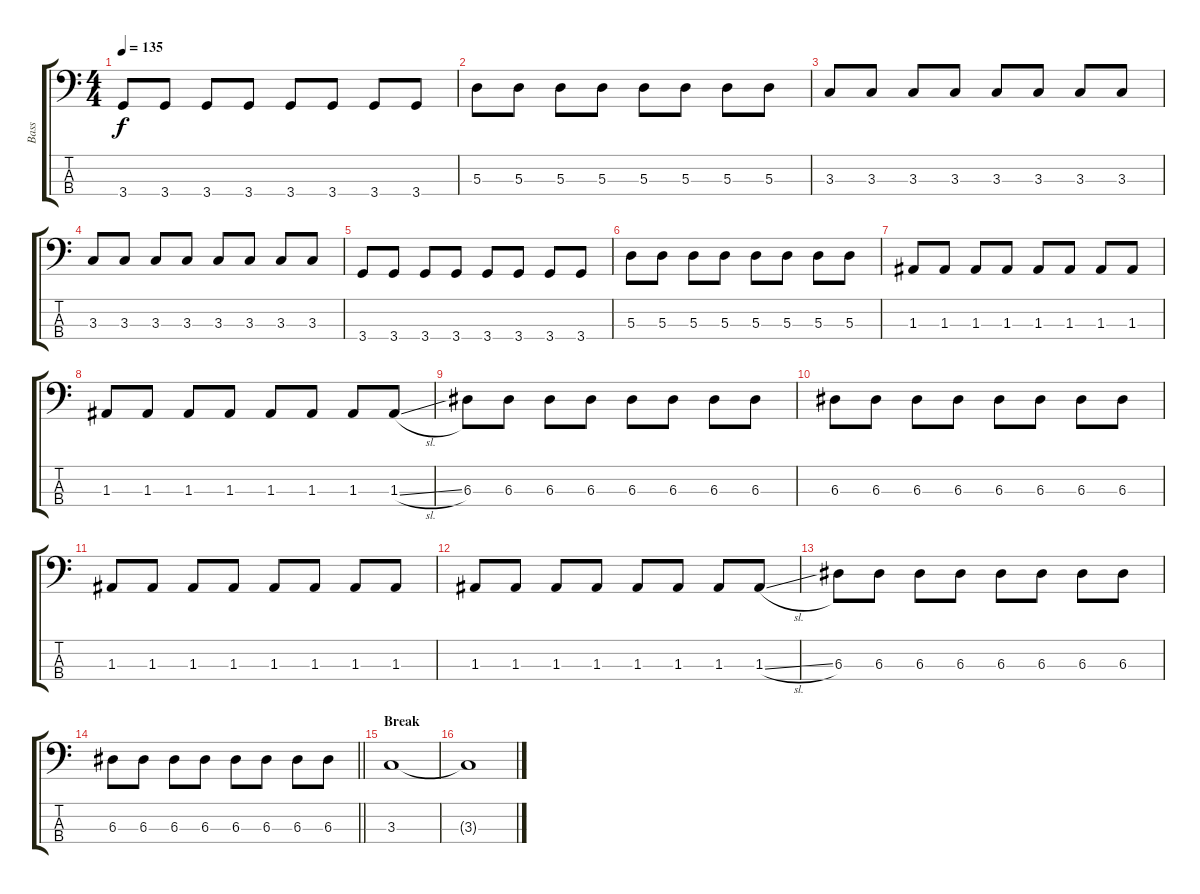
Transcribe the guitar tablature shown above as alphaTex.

\track ("Bass" "Bass") {instrument electricbassfinger}
\staff {score tabs}
\tuning (G2 D2 A1 E1) {hide}
\ts (4 4)
\tempo 135
\clef f4
\ks c
3.4.8{dy f} 3.4.8 3.4.8 3.4.8 3.4.8 3.4.8 3.4.8 3.4.8 |
5.3.8 5.3.8 5.3.8 5.3.8 5.3.8 5.3.8 5.3.8 5.3.8 |
3.3.8 3.3.8 3.3.8 3.3.8 3.3.8 3.3.8 3.3.8 3.3.8 |
3.3.8 3.3.8 3.3.8 3.3.8 3.3.8 3.3.8 3.3.8 3.3.8 |
3.4.8 3.4.8 3.4.8 3.4.8 3.4.8 3.4.8 3.4.8 3.4.8 |
5.3.8 5.3.8 5.3.8 5.3.8 5.3.8 5.3.8 5.3.8 5.3.8 |
1.3.8 1.3.8 1.3.8 1.3.8 1.3.8 1.3.8 1.3.8 1.3.8 |
1.3.8 1.3.8 1.3.8 1.3.8 1.3.8 1.3.8 1.3.8 1.3{sl}.8 |
6.3.8 6.3.8 6.3.8 6.3.8 6.3.8 6.3.8 6.3.8 6.3.8 |
6.3.8 6.3.8 6.3.8 6.3.8 6.3.8 6.3.8 6.3.8 6.3.8 |
1.3.8 1.3.8 1.3.8 1.3.8 1.3.8 1.3.8 1.3.8 1.3.8 |
1.3.8 1.3.8 1.3.8 1.3.8 1.3.8 1.3.8 1.3.8 1.3{sl}.8 |
6.3.8 6.3.8 6.3.8 6.3.8 6.3.8 6.3.8 6.3.8 6.3.8 |
\barLineRight lightlight
6.3.8 6.3.8 6.3.8 6.3.8 6.3.8 6.3.8 6.3.8 6.3.8 |
\section ("" "Break")
3.3.1 |
3.3{t}.1
